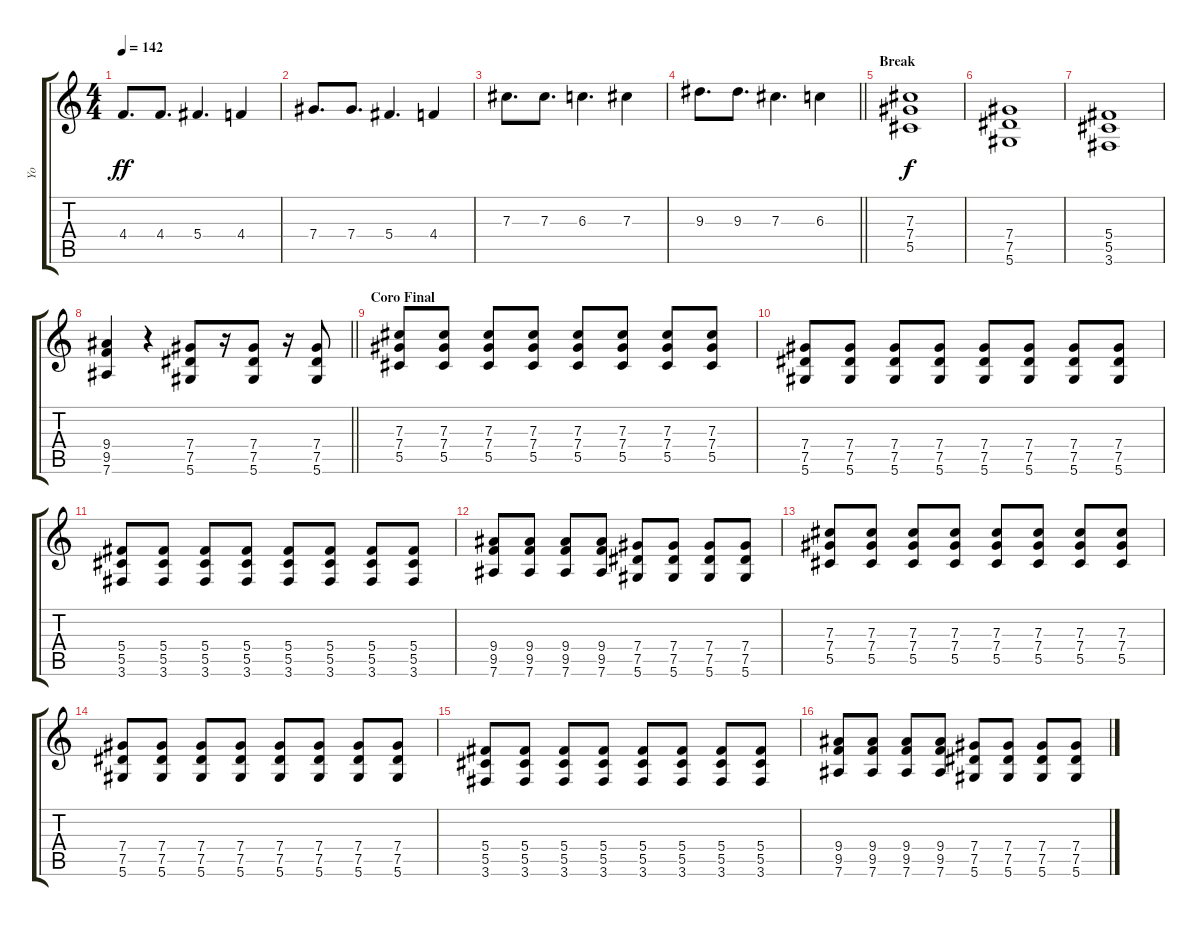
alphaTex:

\track ("Yo" "Yo") {instrument distortionguitar}
\staff {score tabs}
\tuning (Eb4 Bb3 Gb3 Db3 Ab2 Eb2) {hide}
\ts (4 4)
\tempo 142
\clef g2
\ks c
4.4.8{d dy ff} 4.4.8{d} 5.4.4{d} 4.4.4 |
7.4.8{d} 7.4.8{d} 5.4.4{d} 4.4.4 |
7.3.8{d} 7.3.8{d} 6.3.4{d} 7.3.4 |
\barLineRight lightlight
9.3.8{d} 9.3.8{d} 7.3.4{d} 6.3.4 |
\section ("" "Break")
(7.3 7.4 5.5).1{dy f} |
(7.4 7.5 5.6).1 |
(5.4 5.5 3.6).1 |
\barLineRight lightlight
(9.4 9.5 7.6).4 r.4 (7.4 7.5 5.6).8 r.16 (7.4 7.5 5.6).8 r.16 (7.4 7.5 5.6).8 |
\section ("" "Coro Final")
(7.3 7.4 5.5).8 (7.3 7.4 5.5).8 (7.3 7.4 5.5).8 (7.3 7.4 5.5).8 (7.3 7.4 5.5).8 (7.3 7.4 5.5).8 (7.3 7.4 5.5).8 (7.3 7.4 5.5).8 |
(7.4 7.5 5.6).8 (7.4 7.5 5.6).8 (7.4 7.5 5.6).8 (7.4 7.5 5.6).8 (7.4 7.5 5.6).8 (7.4 7.5 5.6).8 (7.4 7.5 5.6).8 (7.4 7.5 5.6).8 |
(5.4 5.5 3.6).8 (5.4 5.5 3.6).8 (5.4 5.5 3.6).8 (5.4 5.5 3.6).8 (5.4 5.5 3.6).8 (5.4 5.5 3.6).8 (5.4 5.5 3.6).8 (5.4 5.5 3.6).8 |
(9.4 9.5 7.6).8 (9.4 9.5 7.6).8 (9.4 9.5 7.6).8 (9.4 9.5 7.6).8 (7.4 7.5 5.6).8 (7.4 7.5 5.6).8 (7.4 7.5 5.6).8 (7.4 7.5 5.6).8 |
(7.3 7.4 5.5).8 (7.3 7.4 5.5).8 (7.3 7.4 5.5).8 (7.3 7.4 5.5).8 (7.3 7.4 5.5).8 (7.3 7.4 5.5).8 (7.3 7.4 5.5).8 (7.3 7.4 5.5).8 |
(7.4 7.5 5.6).8 (7.4 7.5 5.6).8 (7.4 7.5 5.6).8 (7.4 7.5 5.6).8 (7.4 7.5 5.6).8 (7.4 7.5 5.6).8 (7.4 7.5 5.6).8 (7.4 7.5 5.6).8 |
(5.4 5.5 3.6).8 (5.4 5.5 3.6).8 (5.4 5.5 3.6).8 (5.4 5.5 3.6).8 (5.4 5.5 3.6).8 (5.4 5.5 3.6).8 (5.4 5.5 3.6).8 (5.4 5.5 3.6).8 |
(9.4 9.5 7.6).8 (9.4 9.5 7.6).8 (9.4 9.5 7.6).8 (9.4 9.5 7.6).8 (7.4 7.5 5.6).8 (7.4 7.5 5.6).8 (7.4 7.5 5.6).8 (7.4 7.5 5.6).8
